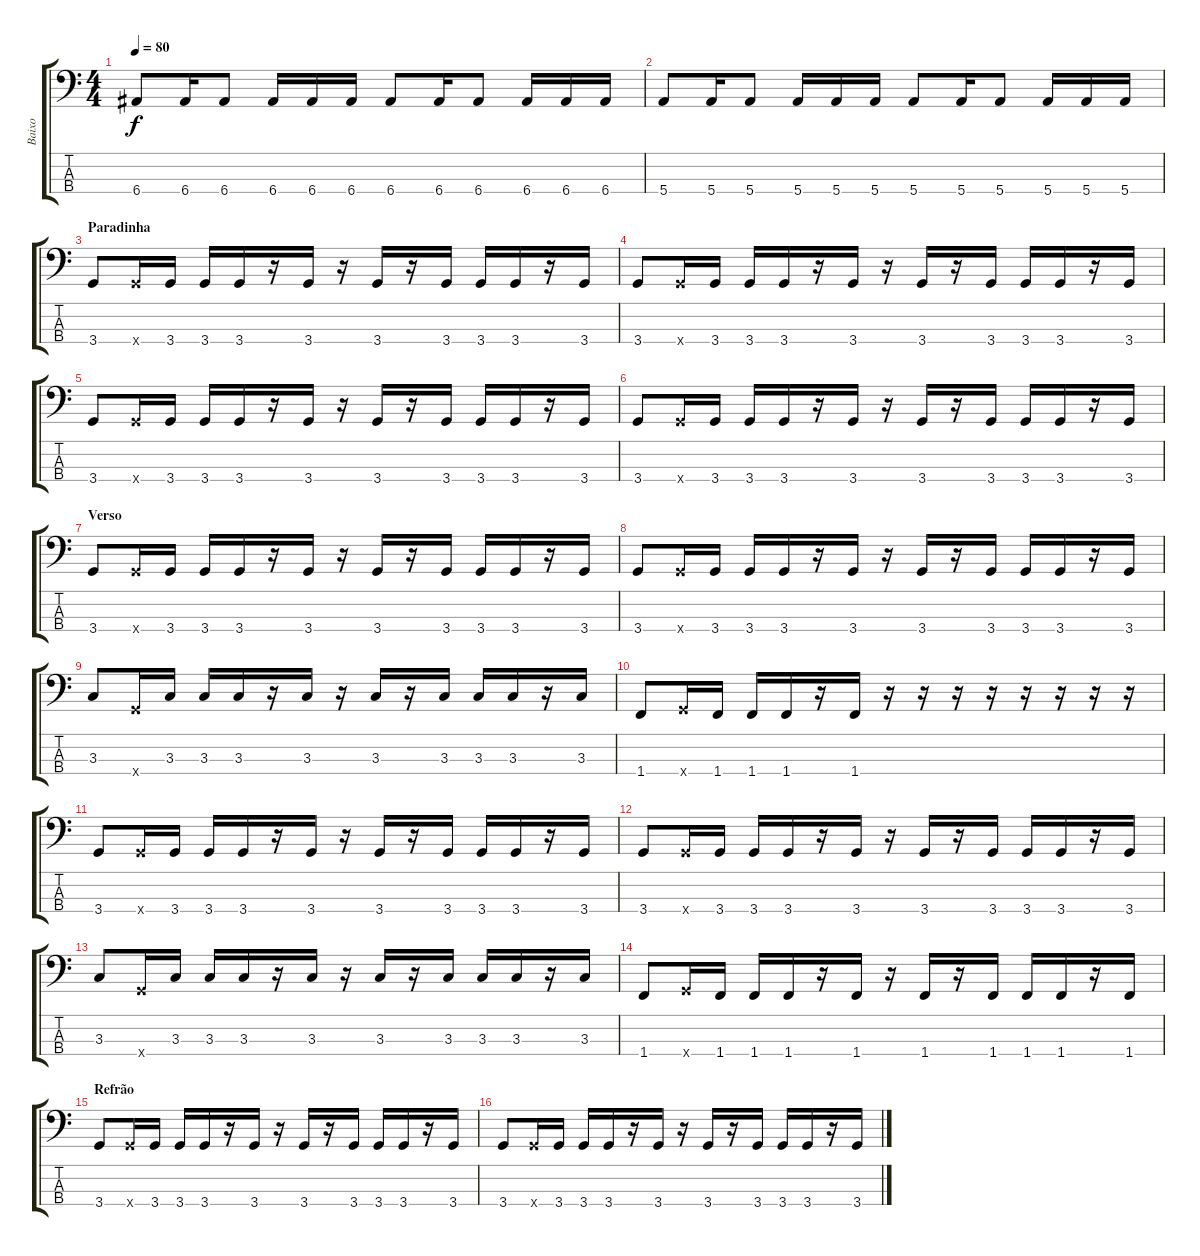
\track ("Baixo" "Baixo") {instrument electricbasspick}
\staff {score tabs}
\tuning (G2 D2 A1 E1) {hide}
\ts (4 4)
\tempo 80
\clef f4
\ks c
6.4.8{dy f} 6.4.16 6.4.8 6.4.16 6.4.16 6.4.16 6.4.8 6.4.16 6.4.8 6.4.16 6.4.16 6.4.16 |
5.4.8 5.4.16 5.4.8 5.4.16 5.4.16 5.4.16 5.4.8 5.4.16 5.4.8 5.4.16 5.4.16 5.4.16 |
\section ("" "Paradinha")
3.4.8 3.4{x}.16 3.4.16 3.4.16 3.4.16 r.16 3.4.16 r.16 3.4.16 r.16 3.4.16 3.4.16 3.4.16 r.16 3.4.16 |
3.4.8 3.4{x}.16 3.4.16 3.4.16 3.4.16 r.16 3.4.16 r.16 3.4.16 r.16 3.4.16 3.4.16 3.4.16 r.16 3.4.16 |
3.4.8 3.4{x}.16 3.4.16 3.4.16 3.4.16 r.16 3.4.16 r.16 3.4.16 r.16 3.4.16 3.4.16 3.4.16 r.16 3.4.16 |
3.4.8 3.4{x}.16 3.4.16 3.4.16 3.4.16 r.16 3.4.16 r.16 3.4.16 r.16 3.4.16 3.4.16 3.4.16 r.16 3.4.16 |
\section ("" "Verso")
3.4.8 3.4{x}.16 3.4.16 3.4.16 3.4.16 r.16 3.4.16 r.16 3.4.16 r.16 3.4.16 3.4.16 3.4.16 r.16 3.4.16 |
3.4.8 3.4{x}.16 3.4.16 3.4.16 3.4.16 r.16 3.4.16 r.16 3.4.16 r.16 3.4.16 3.4.16 3.4.16 r.16 3.4.16 |
3.3.8 3.4{x}.16 3.3.16 3.3.16 3.3.16 r.16 3.3.16 r.16 3.3.16 r.16 3.3.16 3.3.16 3.3.16 r.16 3.3.16 |
1.4.8 3.4{x}.16 1.4.16 1.4.16 1.4.16 r.16 1.4.16 r.16 r.16 r.16 r.16 r.16 r.16 r.16 r.16 |
3.4.8 3.4{x}.16 3.4.16 3.4.16 3.4.16 r.16 3.4.16 r.16 3.4.16 r.16 3.4.16 3.4.16 3.4.16 r.16 3.4.16 |
3.4.8 3.4{x}.16 3.4.16 3.4.16 3.4.16 r.16 3.4.16 r.16 3.4.16 r.16 3.4.16 3.4.16 3.4.16 r.16 3.4.16 |
3.3.8 3.4{x}.16 3.3.16 3.3.16 3.3.16 r.16 3.3.16 r.16 3.3.16 r.16 3.3.16 3.3.16 3.3.16 r.16 3.3.16 |
1.4.8 3.4{x}.16 1.4.16 1.4.16 1.4.16 r.16 1.4.16 r.16 1.4.16 r.16 1.4.16 1.4.16 1.4.16 r.16 1.4.16 |
\section ("" "Refrão")
3.4.8 3.4{x}.16 3.4.16 3.4.16 3.4.16 r.16 3.4.16 r.16 3.4.16 r.16 3.4.16 3.4.16 3.4.16 r.16 3.4.16 |
3.4.8 3.4{x}.16 3.4.16 3.4.16 3.4.16 r.16 3.4.16 r.16 3.4.16 r.16 3.4.16 3.4.16 3.4.16 r.16 3.4.16
